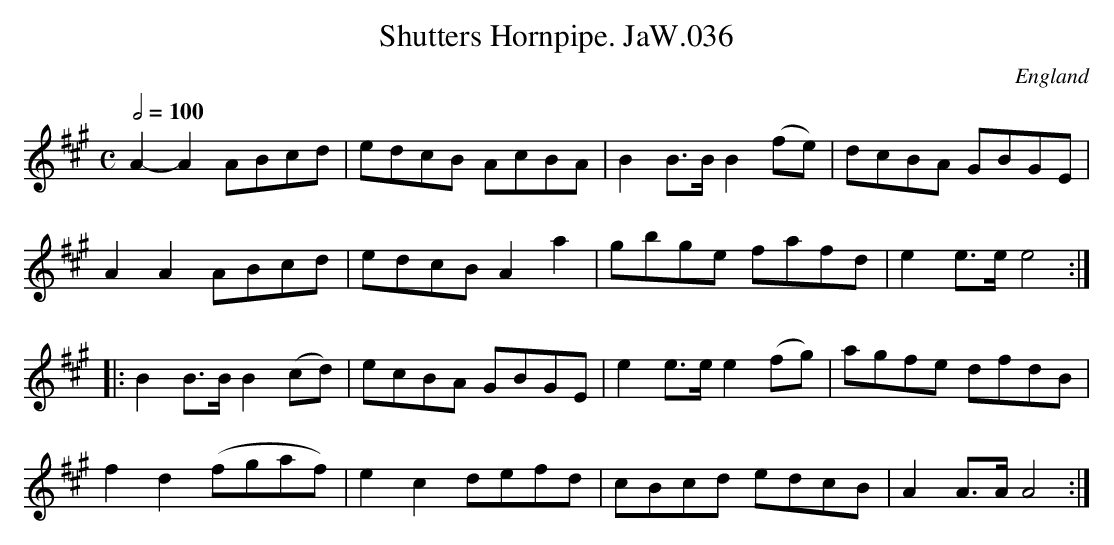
X:1
T:Shutters Hornpipe. JaW.036
L:1/8
M:C
O:England
Q:1/2=100
K:A
A2-A2 ABcd|edcB  AcBA|B2B>B B2 (fe)|dcBA GBGE|!
A2 A2 ABcd|edcB A2 a2|gbge fafd|e2e>ee4:|!
|:B2B>BB2 (cd)|ecBA GBGE|e2e>ee2 (fg)|agfe dfdB|!
f2d2 (fgaf)|e2c2 defd|cBcd edcB|A2A>A A4:|
